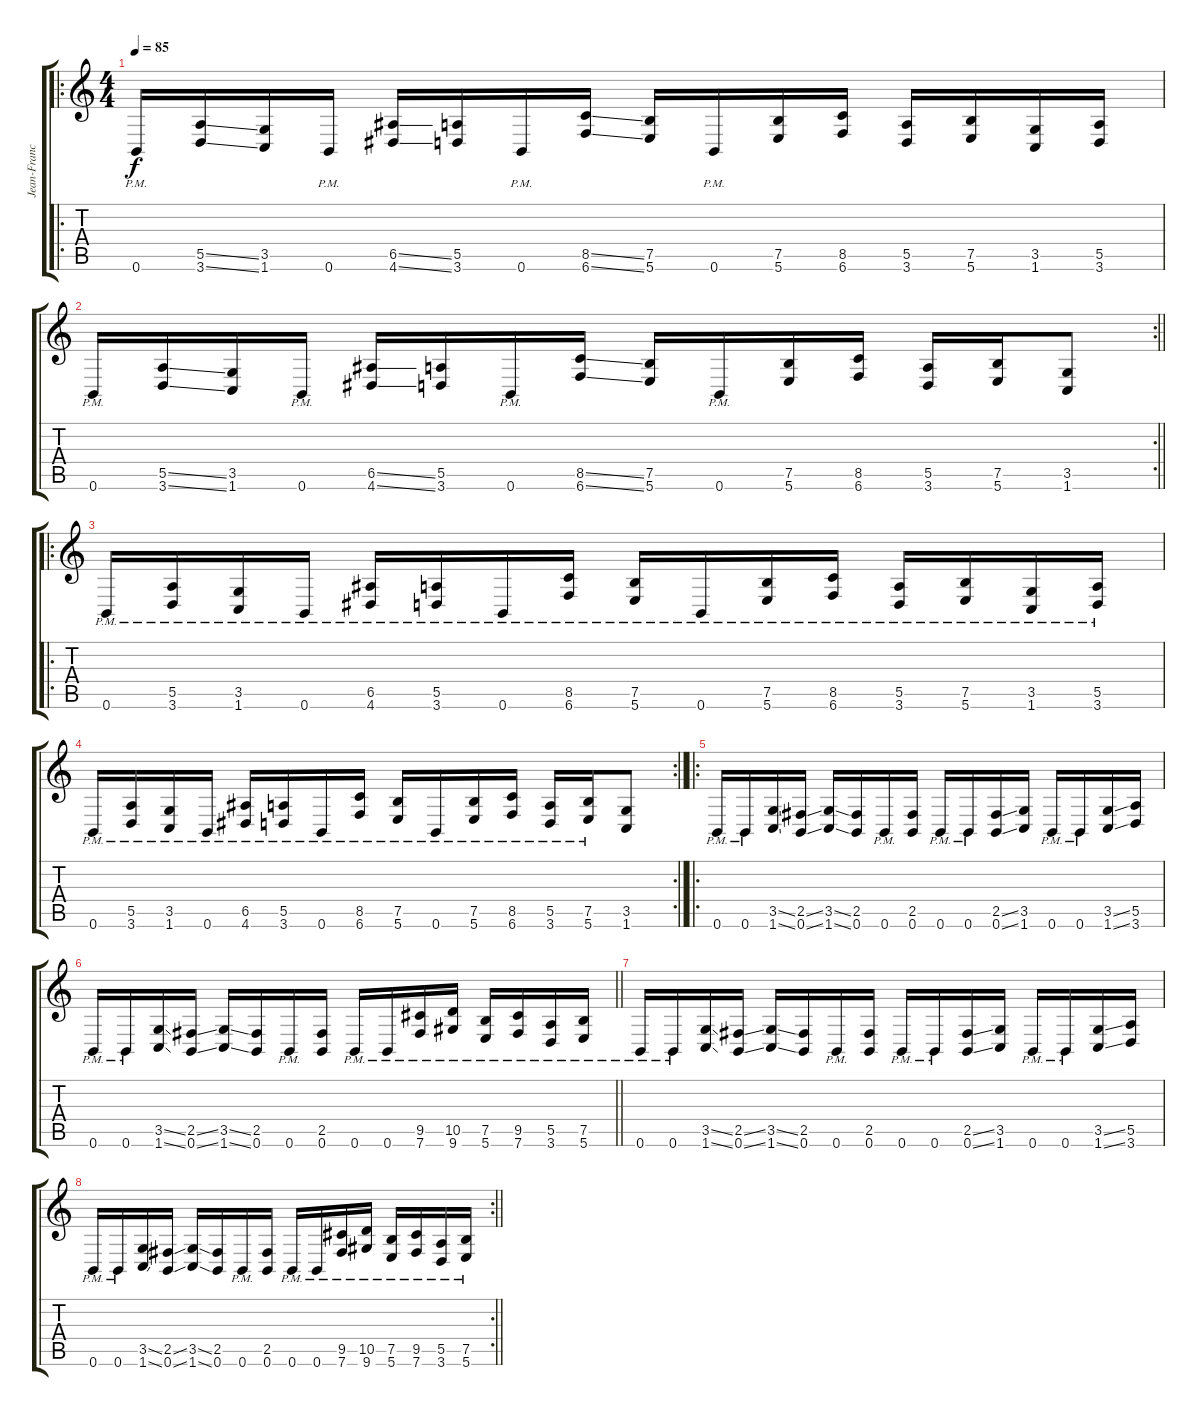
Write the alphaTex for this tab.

\track ("Jean-Francois Dagenals 1" "Jean-Franc") {instrument distortionguitar}
\staff {score tabs}
\tuning (B3 Gb3 D3 A2 E2 B1) {hide}
\ro
\ts (4 4)
\tempo 85
\clef g2
\ks c
0.6{pm}.16{dy f} (5.5{ss} 3.6{ss}).16 (3.5 1.6).16 0.6{pm}.16 (6.5{ss} 4.6{ss}).16 (5.5 3.6).16 0.6{pm}.16 (8.5{ss} 6.6{ss}).16 (7.5 5.6).16 0.6{pm}.16 (7.5 5.6).16 (8.5 6.6).16 (5.5 3.6).16 (7.5 5.6).16 (3.5 1.6).16 (5.5 3.6).16 |
\rc 2
\barLineRight lightlight
0.6{pm}.16 (5.5{ss} 3.6{ss}).16 (3.5 1.6).16 0.6{pm}.16 (6.5{ss} 4.6{ss}).16 (5.5 3.6).16 0.6{pm}.16 (8.5{ss} 6.6{ss}).16 (7.5 5.6).16 0.6{pm}.16 (7.5 5.6).16 (8.5 6.6).16 (5.5 3.6).16 (7.5 5.6).16 (3.5 1.6).8 |
\ro
0.6{pm}.16 (5.5{pm} 3.6{pm}).16 (3.5{pm} 1.6{pm}).16 0.6{pm}.16 (6.5{pm} 4.6{pm}).16 (5.5{pm} 3.6{pm}).16 0.6{pm}.16 (8.5{pm} 6.6{pm}).16 (7.5{pm} 5.6{pm}).16 0.6{pm}.16 (7.5{pm} 5.6{pm}).16 (8.5{pm} 6.6{pm}).16 (5.5{pm} 3.6{pm}).16 (7.5{pm} 5.6{pm}).16 (3.5{pm} 1.6{pm}).16 (5.5{pm} 3.6{pm}).16 |
\rc 2
\barLineRight lightlight
0.6{pm}.16 (5.5{pm} 3.6{pm}).16 (3.5{pm} 1.6{pm}).16 0.6{pm}.16 (6.5{pm} 4.6{pm}).16 (5.5{pm} 3.6{pm}).16 0.6{pm}.16 (8.5{pm} 6.6{pm}).16 (7.5{pm} 5.6{pm}).16 0.6{pm}.16 (7.5{pm} 5.6{pm}).16 (8.5{pm} 6.6{pm}).16 (5.5{pm} 3.6{pm}).16 (7.5{pm} 5.6{pm}).16 (3.5 1.6).8 |
\ro
0.6{pm}.16 0.6{pm}.16 (3.5{ss} 1.6{ss}).16 (2.5{ss} 0.6{ss}).16 (3.5{ss} 1.6{ss}).16 (2.5 0.6).16 0.6{pm}.16 (2.5 0.6).16 0.6{pm}.16 0.6{pm}.16 (2.5{ss} 0.6{ss}).16 (3.5 1.6).16 0.6{pm}.16 0.6{pm}.16 (3.5{ss} 1.6{ss}).16 (5.5 3.6).16 |
\barLineRight lightlight
0.6{pm}.16 0.6{pm}.16 (3.5{ss} 1.6{ss}).16 (2.5{ss} 0.6{ss}).16 (3.5{ss} 1.6{ss}).16 (2.5 0.6).16 0.6{pm}.16 (2.5 0.6).16 0.6{pm}.16 0.6{pm}.16 (9.5{pm} 7.6{pm}).16 (10.5{pm} 9.6{pm}).16 (7.5{pm} 5.6{pm}).16 (9.5{pm} 7.6{pm}).16 (5.5{pm} 3.6{pm}).16 (7.5{pm} 5.6{pm}).16 |
0.6{pm}.16 0.6{pm}.16 (3.5{ss} 1.6{ss}).16 (2.5{ss} 0.6{ss}).16 (3.5{ss} 1.6{ss}).16 (2.5 0.6).16 0.6{pm}.16 (2.5 0.6).16 0.6{pm}.16 0.6{pm}.16 (2.5{ss} 0.6{ss}).16 (3.5 1.6).16 0.6{pm}.16 0.6{pm}.16 (3.5{ss} 1.6{ss}).16 (5.5 3.6).16 |
\rc 2
\barLineRight lightlight
0.6{pm}.16 0.6{pm}.16 (3.5{ss} 1.6{ss}).16 (2.5{ss} 0.6{ss}).16 (3.5{ss} 1.6{ss}).16 (2.5 0.6).16 0.6{pm}.16 (2.5 0.6).16 0.6{pm}.16 0.6{pm}.16 (9.5{pm} 7.6{pm}).16 (10.5{pm} 9.6{pm}).16 (7.5{pm} 5.6{pm}).16 (9.5{pm} 7.6{pm}).16 (5.5{pm} 3.6{pm}).16 (7.5{pm} 5.6{pm}).16
